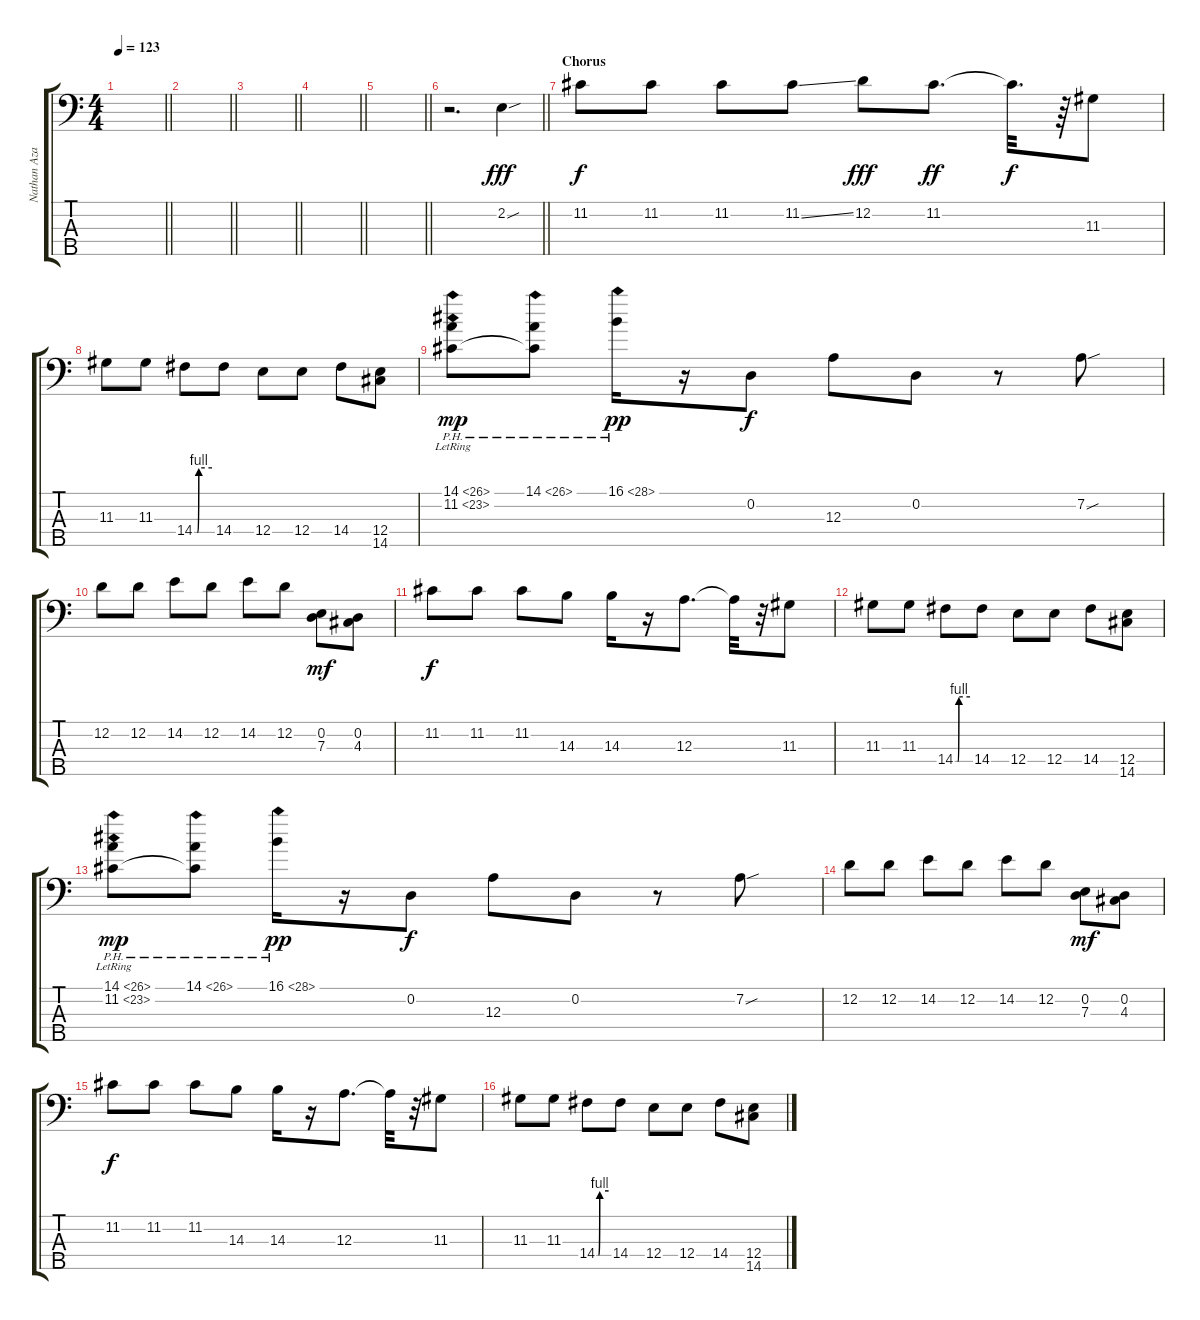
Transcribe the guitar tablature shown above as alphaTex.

\track ("Nathan Azarcon - Bass(Overdub)" "Nathan Aza") {instrument electricbasspick}
\staff {score tabs}
\tuning (G2 D2 A1 E1 B0) {hide}
\ts (4 4)
\tempo 123
\clef f4
\barLineRight lightlight
\ks c
|
\barLineRight lightlight
|
\barLineRight lightlight
|
\barLineRight lightlight
|
\barLineRight lightlight
|
\barLineRight lightlight
r.2{d} 2.2{sou}.4{dy fff} |
\section ("" "Chorus")
11.2.8{dy f} 11.2.8 11.2.8 11.2{ss}.8 12.2.8{dy fff} 11.2.8{d dy ff} 11.2{t}.32{d dy f} r.64 11.3.8 |
11.3.8 11.3.8 14.4{be (custom 0 0 10 0 15 4 60 4)}.8 14.4.8 12.4.8 12.4.8 14.4.8 (12.4 14.5).8 |
(14.1{ph 12} 11.2{ph 12 lr}).8{dy mp} (14.1{ph 12} 11.2{t}).8 16.1{ph 12}.16{dy pp} r.16 0.2.8{dy f} 12.3.8 0.2.8 r.8 7.2{sou}.8 |
12.2.8 12.2.8 14.2.8 12.2.8 14.2.8 12.2.8 (0.2 7.3).8{dy mf} (0.2 4.3).8 |
11.2.8{dy f} 11.2.8 11.2.8 14.3.8 14.3.16 r.16 12.3.8{d} 12.3{t}.32 r.32 11.3.8 |
11.3.8 11.3.8 14.4{be (custom 0 0 10 0 15 4 60 4)}.8 14.4.8 12.4.8 12.4.8 14.4.8 (12.4 14.5).8 |
(14.1{ph 12} 11.2{ph 12 lr}).8{dy mp} (14.1{ph 12} 11.2{t}).8 16.1{ph 12}.16{dy pp} r.16 0.2.8{dy f} 12.3.8 0.2.8 r.8 7.2{sou}.8 |
12.2.8 12.2.8 14.2.8 12.2.8 14.2.8 12.2.8 (0.2 7.3).8{dy mf} (0.2 4.3).8 |
11.2.8{dy f} 11.2.8 11.2.8 14.3.8 14.3.16 r.16 12.3.8{d} 12.3{t}.32 r.32 11.3.8 |
11.3.8 11.3.8 14.4{be (custom 0 0 10 0 15 4 60 4)}.8 14.4.8 12.4.8 12.4.8 14.4.8 (12.4 14.5).8
